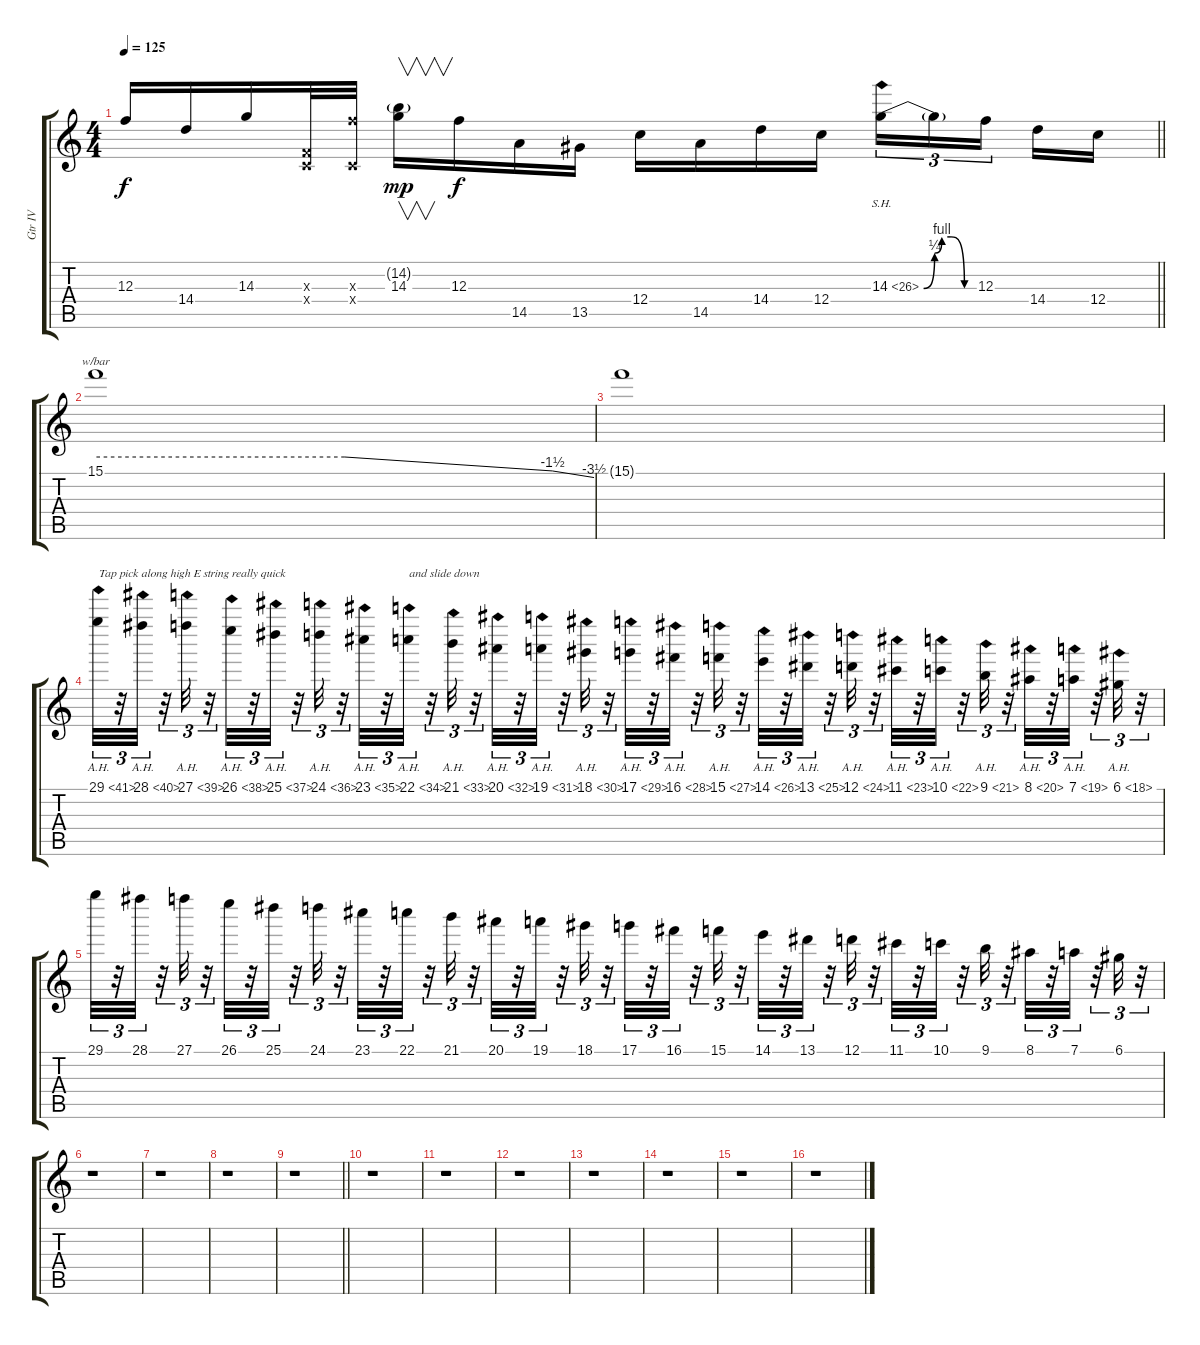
\track ("Gtr IV" "Gtr IV") {instrument distortionguitar}
\staff {score tabs}
\tuning (D4 A3 F3 C3 G2 D2) {hide}
\ts (4 4)
\tempo 125
\clef g2
\barLineRight lightlight
\ks c
12.3.16{dy f} 14.4.16 14.3.16 (0.3{x} 0.4{x}).32 (12.3{x} 0.4{x}).32 (14.2{g} 14.3).16{v dy mp} 12.3.16{dy f} 14.5.16 13.5.16 12.4.16 14.5.16 14.4.16 12.4.16 14.3{be (custom 0 0 12 1 20 4 30 4 45 0 60 0) sh 12}.16{tu (3 2)} 14.3{t}.16{tu (3 2)} 12.3.16{tu (3 2)} 14.4.16 12.4.16 |
15.1.1{tbe (custom default 0 0 30 0 55 -6 60 -14) volume 14} |
15.1{t}.1 |
29.1{ah 12}.32{tu (3 2) txt "Tap pick along high E string really quick" volume 3} r.32{tu (3 2)} 28.1{ah 12}.32{tu (3 2)} r.32{tu (3 2)} 27.1{ah 12}.32{tu (3 2)} r.32{tu (3 2)} 26.1{ah 12}.32{tu (3 2)} r.32{tu (3 2)} 25.1{ah 12}.32{tu (3 2)} r.32{tu (3 2)} 24.1{ah 12}.32{tu (3 2)} r.32{tu (3 2)} 23.1{ah 12}.32{tu (3 2)} r.32{tu (3 2)} 22.1{ah 12}.32{tu (3 2) txt "and slide down"} r.32{tu (3 2)} 21.1{ah 12}.32{tu (3 2)} r.32{tu (3 2)} 20.1{ah 12}.32{tu (3 2)} r.32{tu (3 2)} 19.1{ah 12}.32{tu (3 2)} r.32{tu (3 2)} 18.1{ah 12}.32{tu (3 2)} r.32{tu (3 2)} 17.1{ah 12}.32{tu (3 2)} r.32{tu (3 2)} 16.1{ah 12}.32{tu (3 2)} r.32{tu (3 2)} 15.1{ah 12}.32{tu (3 2)} r.32{tu (3 2)} 14.1{ah 12}.32{tu (3 2)} r.32{tu (3 2)} 13.1{ah 12}.32{tu (3 2)} r.32{tu (3 2)} 12.1{ah 12}.32{tu (3 2)} r.32{tu (3 2)} 11.1{ah 12}.32{tu (3 2)} r.32{tu (3 2)} 10.1{ah 12}.32{tu (3 2)} r.32{tu (3 2)} 9.1{ah 12}.32{tu (3 2)} r.32{tu (3 2)} 8.1{ah 12}.32{tu (3 2)} r.32{tu (3 2)} 7.1{ah 12}.32{tu (3 2)} r.32{tu (3 2)} 6.1{ah 12}.32{tu (3 2)} r.32{tu (3 2)} |
29.1.32{tu (3 2)} r.32{tu (3 2)} 28.1.32{tu (3 2)} r.32{tu (3 2)} 27.1.32{tu (3 2)} r.32{tu (3 2)} 26.1.32{tu (3 2)} r.32{tu (3 2)} 25.1.32{tu (3 2)} r.32{tu (3 2)} 24.1.32{tu (3 2)} r.32{tu (3 2)} 23.1.32{tu (3 2)} r.32{tu (3 2)} 22.1.32{tu (3 2)} r.32{tu (3 2)} 21.1.32{tu (3 2)} r.32{tu (3 2)} 20.1.32{tu (3 2)} r.32{tu (3 2)} 19.1.32{tu (3 2)} r.32{tu (3 2)} 18.1.32{tu (3 2)} r.32{tu (3 2)} 17.1.32{tu (3 2)} r.32{tu (3 2)} 16.1.32{tu (3 2)} r.32{tu (3 2)} 15.1.32{tu (3 2)} r.32{tu (3 2)} 14.1.32{tu (3 2)} r.32{tu (3 2)} 13.1.32{tu (3 2)} r.32{tu (3 2)} 12.1.32{tu (3 2)} r.32{tu (3 2)} 11.1.32{tu (3 2)} r.32{tu (3 2)} 10.1.32{tu (3 2)} r.32{tu (3 2)} 9.1.32{tu (3 2)} r.32{tu (3 2)} 8.1.32{tu (3 2)} r.32{tu (3 2)} 7.1.32{tu (3 2)} r.32{tu (3 2)} 6.1.32{tu (3 2)} r.32{tu (3 2)} |
r.1 |
r.1 |
r.1 |
\barLineRight lightlight
r.1 |
r.1 |
r.1 |
r.1 |
r.1 |
r.1 |
r.1 |
r.1
